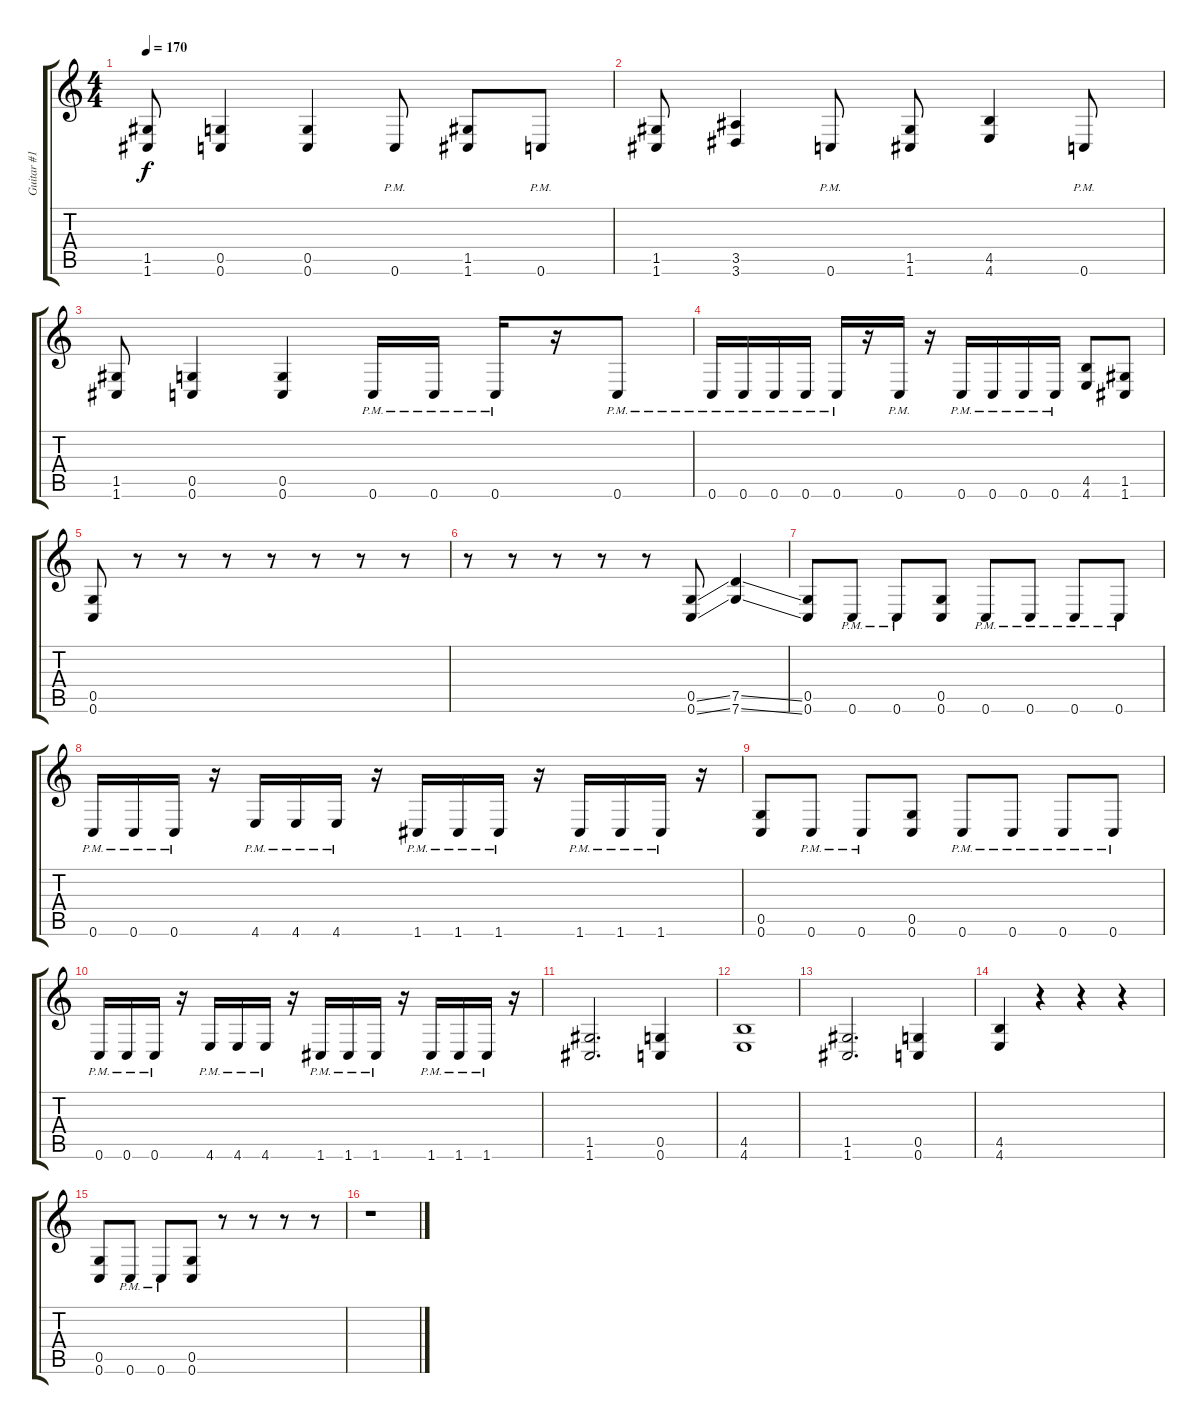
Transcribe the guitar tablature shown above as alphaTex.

\track ("Guitar #1 [Rob McCarthy]" "Guitar #1 ") {instrument distortionguitar}
\staff {score tabs}
\tuning (D4 A3 F3 C3 G2 C2) {hide}
\ts (4 4)
\tempo 170
\clef g2
\ks c
(1.5 1.6).8{dy f} (0.5 0.6).4 (0.5 0.6).4 0.6{pm}.8 (1.5 1.6).8 0.6{pm}.8 |
(1.5 1.6).8 (3.5 3.6).4 0.6{pm}.8 (1.5 1.6).8 (4.5 4.6).4 0.6{pm}.8 |
(1.5 1.6).8 (0.5 0.6).4 (0.5 0.6).4 0.6{pm}.16 0.6{pm}.16 0.6{pm}.16 r.16 0.6{pm}.8 |
0.6{pm}.16 0.6{pm}.16 0.6{pm}.16 0.6{pm}.16 0.6{pm}.16 r.16 0.6{pm}.16 r.16 0.6{pm}.16 0.6{pm}.16 0.6{pm}.16 0.6{pm}.16 (4.5 4.6).8 (1.5 1.6).8 |
(0.5 0.6).8 r.8 r.8 r.8 r.8 r.8 r.8 r.8 |
r.8 r.8 r.8 r.8 r.8 (0.5{ss} 0.6{ss}).8 (7.5{ss} 7.6{ss}).4 |
(0.5 0.6).8 0.6{pm}.8 0.6{pm}.8 (0.5 0.6).8 0.6{pm}.8 0.6{pm}.8 0.6{pm}.8 0.6{pm}.8 |
0.6{pm}.16 0.6{pm}.16 0.6{pm}.16 r.16 4.6{pm}.16 4.6{pm}.16 4.6{pm}.16 r.16 1.6{pm}.16 1.6{pm}.16 1.6{pm}.16 r.16 1.6{pm}.16 1.6{pm}.16 1.6{pm}.16 r.16 |
(0.5 0.6).8 0.6{pm}.8 0.6{pm}.8 (0.5 0.6).8 0.6{pm}.8 0.6{pm}.8 0.6{pm}.8 0.6{pm}.8 |
0.6{pm}.16 0.6{pm}.16 0.6{pm}.16 r.16 4.6{pm}.16 4.6{pm}.16 4.6{pm}.16 r.16 1.6{pm}.16 1.6{pm}.16 1.6{pm}.16 r.16 1.6{pm}.16 1.6{pm}.16 1.6{pm}.16 r.16 |
(1.5 1.6).2{d} (0.5 0.6).4 |
(4.5 4.6).1 |
(1.5 1.6).2{d} (0.5 0.6).4 |
(4.5 4.6).4 r.4 r.4 r.4 |
(0.5 0.6).8 0.6{pm}.8 0.6{pm}.8 (0.5 0.6).8 r.8 r.8 r.8 r.8 |
r.1
